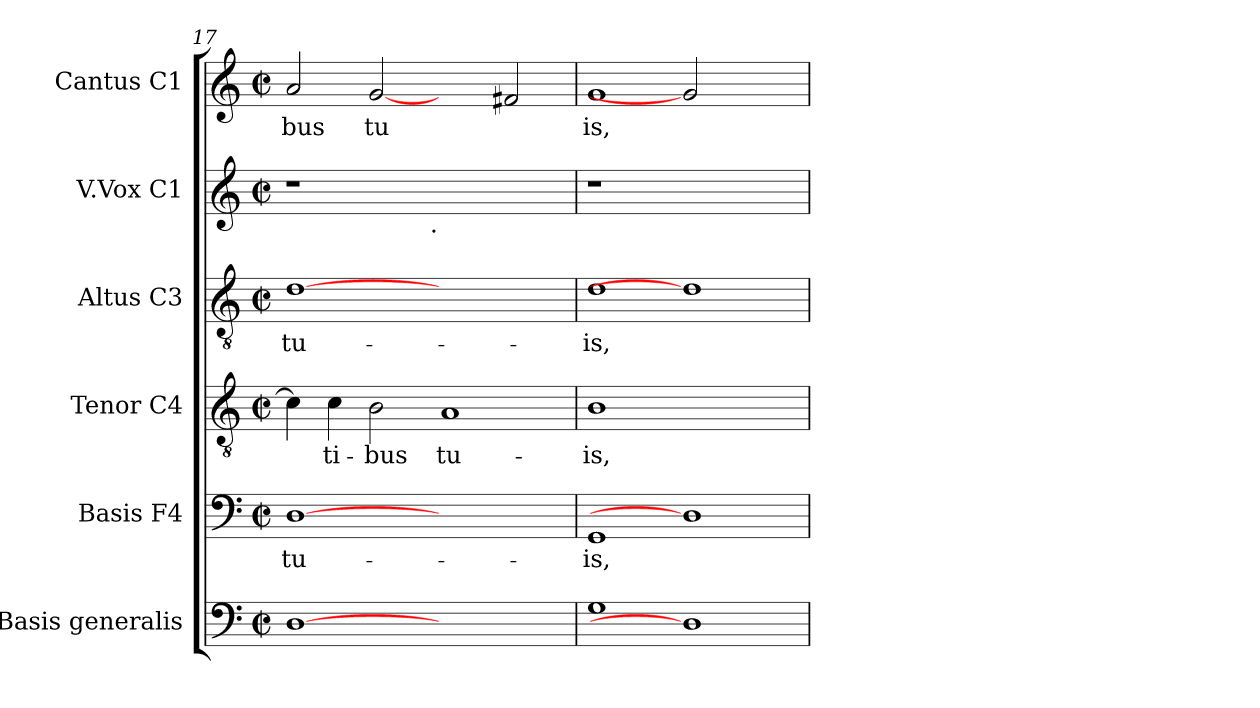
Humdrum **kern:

**kern	**kern	**text	**kern	**text	**kern	**text	**kern	**kern	**text
*part6	*part5	*part5	*part4	*part4	*part3	*part3	*part2	*part1	*part1
*staff6	*staff5	*staff5	*staff4	*staff4	*staff3	*staff3	*staff2	*staff1	*staff1
*I"Basis  generalis	*I"Basis  F4	*	*I"Tenor  C4	*	*I"Altus  C3	*	*I"V.Vox  C1	*I"Cantus  C1	*
*	*I'B	*	*I'T	*	*I'A	*	*	*I'C	*
*clefF4	*clefF4	*	*clefGv2	*	*clefGv2	*	*clefG2	*clefG2	*
*k[]	*k[]	*	*k[]	*	*k[]	*	*k[]	*k[]	*
*C:	*C:	*	*C:	*	*C:	*	*C:	*C:	*
*M2/2	*M2/2	*	*M2/2	*	*M2/2	*	*M2/2	*M2/2	*
*met(c|)	*met(c|)	*	*met(c|)	*	*met(c|)	*	*met(c|)	*met(c|)	*
=17	=17	=17	=17	=17	=17	=17	=17	=17	=17
!	!	!LO:LY:b:cj	!	!LO:LY:b:cj	!	!LO:LY:b:cj	!	!	!LO:LY:b:cj
*	*	*	*	*	*	*	*^	*	*
[1D	[1D	tu-	4c\]	--	[1d	tu-	1r	2ryy	2a/	-bus
!	!	!	!	!LO:LY:b:cj	!	!	!	!	!	!
.	.	.	4c\	-ti-	.	.	.	.	.	.
!	!	!	!	!LO:LY:b:cj	!	!	!	!	!	!LO:LY:b:cj
.	.	.	2B\	-bus	.	.	.	4...ryy	[2g	tu-
!	!	!	!	!	!	!	!	!LO:TX:b:t=.	!	!
.	.	.	.	.	.	.	.	1ryy	.	.
!	!	!	!	!LO:LY:b:cj	!	!	!	!	!	!
1ryy	1ryy	.	1A	tu-	1ryy	.	1ryy	.	2ryy	.
!	!	!	!	!	!	!	!	!	!	!LO:LY:b:cj
.	.	.	.	.	.	.	.	.	2f#X/	--
.	.	.	.	.	.	.	.	32ryy	.	.
=18	=18	=18	=18	=18	=18	=18	=18	=18	=18	=18
!	!	!LO:LY:b:cj	!	!LO:LY:b:cj	!	!LO:LY:b:cj	!	!	!	!LO:LY:b:cj
*	*	*	*	*	*	*	*v	*v	*	*
1G	1GG	-is,	1B	-is,	1d	-is,	1r	1g	-is,
1D]	1D]	.	1ryy	.	1d]	.	1ryy	2g]	.
.	.	.	.	.	.	.	.	2ryy	.
=	=	=	=	=	=	=	=	=	=
*-	*-	*-	*-	*-	*-	*-	*-	*-	*-
